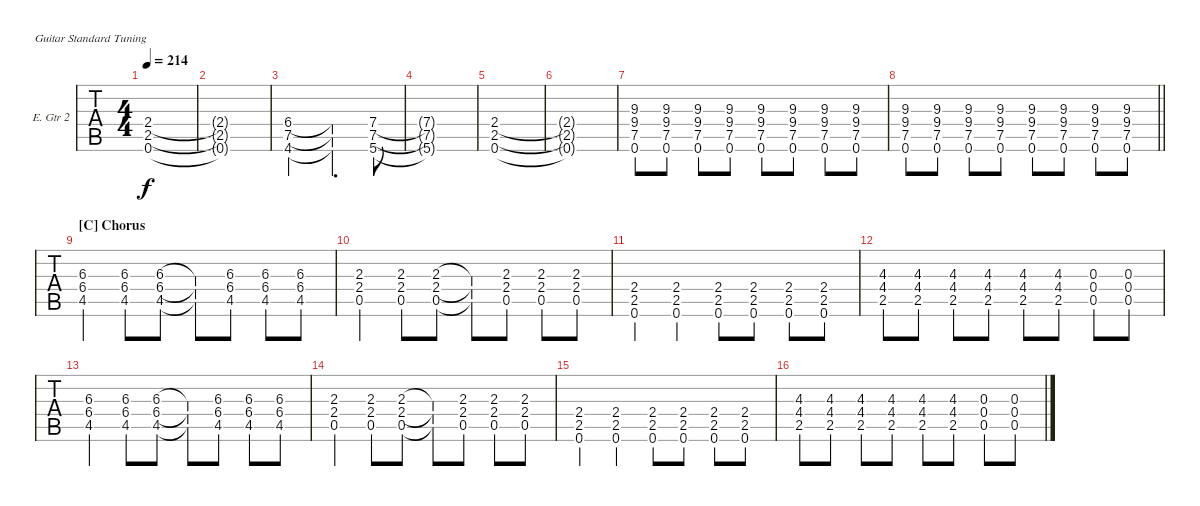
\bracketExtendMode groupsimilarinstruments
\firstSystemTrackNameOrientation horizontal
\otherSystemsTrackNameOrientation horizontal
\track ("Matt Skiba - Guitar Two" "E. Gtr 2") {instrument distortionguitar}
\staff {tabs}
\tuning (E4 B3 G3 D3 A2 E2)
\ts (4 4)
\tempo 214
\clef g2
\ks c
(2.4 2.5 0.6).1{dy f} |
(2.4{t} 2.5{t} 0.6{t}).1 |
(6.4 7.5 4.6).2 (6.4{t} 7.5{t} 4.6{t}).4{d} (7.4 7.5 5.6).8 |
(7.4{t} 7.5{t} 5.6{t}).1 |
(2.4 2.5 0.6).1 |
(2.4{t} 2.5{t} 0.6{t}).1 |
(9.3 9.4 7.5 0.6).8 (9.3 9.4 7.5 0.6).8 (9.3 9.4 7.5 0.6).8 (9.3 9.4 7.5 0.6).8 (9.3 9.4 7.5 0.6).8 (9.3 9.4 7.5 0.6).8 (9.3 9.4 7.5 0.6).8 (9.3 9.4 7.5 0.6).8 |
\barLineRight lightlight
(9.3 9.4 7.5 0.6).8 (9.3 9.4 7.5 0.6).8 (9.3 9.4 7.5 0.6).8 (9.3 9.4 7.5 0.6).8 (9.3 9.4 7.5 0.6).8 (9.3 9.4 7.5 0.6).8 (9.3 9.4 7.5 0.6).8 (9.3 9.4 7.5 0.6).8 |
\section ("C" "Chorus")
(6.3 6.4 4.5).4 (6.3 6.4 4.5).8 (6.3 6.4 4.5).8 (6.3{t} 6.4{t} 4.5{t}).8 (6.3 6.4 4.5).8 (6.3 6.4 4.5).8 (6.3 6.4 4.5).8 |
(2.3 2.4 0.5).4 (2.3 2.4 0.5).8 (2.3 2.4 0.5).8 (2.3{t} 2.4{t} 0.5{t}).8 (2.3 2.4 0.5).8 (2.3 2.4 0.5).8 (2.3 2.4 0.5).8 |
(2.4 2.5 0.6).4 (2.4 2.5 0.6).4 (2.4 2.5 0.6).8 (2.4 2.5 0.6).8 (2.4 2.5 0.6).8 (2.4 2.5 0.6).8 |
(4.3 4.4 2.5).8 (4.3 4.4 2.5).8 (4.3 4.4 2.5).8 (4.3 4.4 2.5).8 (4.3 4.4 2.5).8 (4.3 4.4 2.5).8 (0.3 0.4 0.5).8 (0.3 0.4 0.5).8 |
(6.3 6.4 4.5).4 (6.3 6.4 4.5).8 (6.3 6.4 4.5).8 (6.3{t} 6.4{t} 4.5{t}).8 (6.3 6.4 4.5).8 (6.3 6.4 4.5).8 (6.3 6.4 4.5).8 |
(2.3 2.4 0.5).4 (2.3 2.4 0.5).8 (2.3 2.4 0.5).8 (2.3{t} 2.4{t} 0.5{t}).8 (2.3 2.4 0.5).8 (2.3 2.4 0.5).8 (2.3 2.4 0.5).8 |
(2.4 2.5 0.6).4 (2.4 2.5 0.6).4 (2.4 2.5 0.6).8 (2.4 2.5 0.6).8 (2.4 2.5 0.6).8 (2.4 2.5 0.6).8 |
(4.3 4.4 2.5).8 (4.3 4.4 2.5).8 (4.3 4.4 2.5).8 (4.3 4.4 2.5).8 (4.3 4.4 2.5).8 (4.3 4.4 2.5).8 (0.3 0.4 0.5).8 (0.3 0.4 0.5).8
